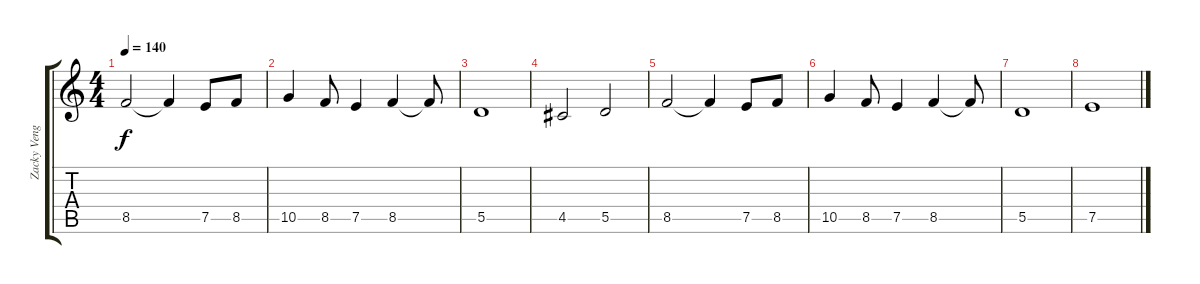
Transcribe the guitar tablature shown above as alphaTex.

\track ("Zacky Vengeance" "Zacky Veng") {instrument overdrivenguitar}
\staff {score tabs}
\tuning (E4 B3 G3 D3 A2 E2) {hide}
\ts (4 4)
\tempo 140
\clef g2
\ks c
8.5.2{dy f instrument overdrivenguitar} 8.5{t}.4 7.5.8 8.5.8 |
10.5.4 8.5.8 7.5.4 8.5.4 8.5{t}.8 |
5.5.1 |
4.5.2 5.5.2 |
8.5.2 8.5{t}.4 7.5.8 8.5.8 |
10.5.4 8.5.8 7.5.4 8.5.4 8.5{t}.8 |
5.5.1 |
7.5.1
